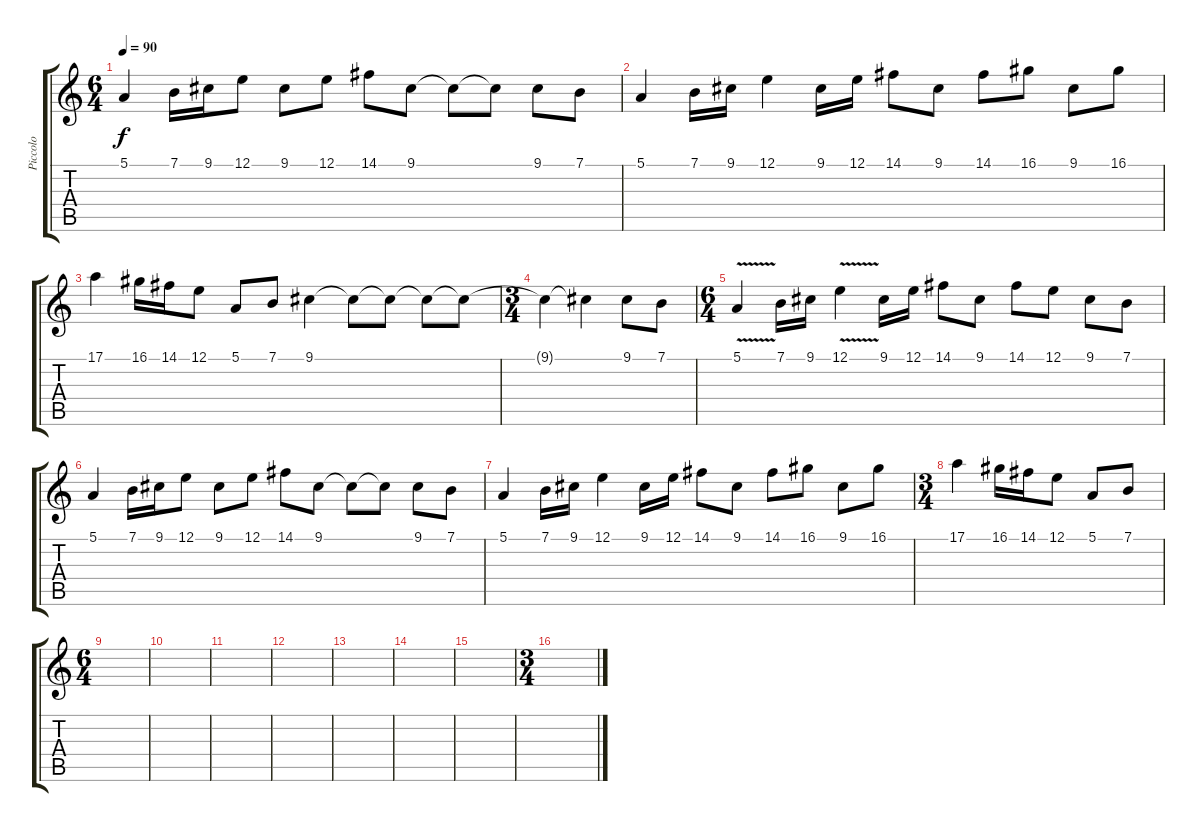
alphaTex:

\track ("Piccolo" "Piccolo") {instrument piccolo}
\staff {score tabs}
\tuning (E4 B3 G3 D3 A2 E2) {hide}
\ts (6 4)
\tempo 90
\clef g2
\ks c
5.1.4{dy f} 7.1.16 9.1.16 12.1.8 9.1.8 12.1.8 14.1.8 9.1.8 9.1{t}.8 9.1{t}.8 9.1.8 7.1.8 |
5.1.4 7.1.16 9.1.16 12.1.4 9.1.16 12.1.16 14.1.8 9.1.8 14.1.8 16.1.8 9.1.8 16.1.8 |
17.1.4 16.1.16 14.1.16 12.1.8 5.1.8 7.1.8 9.1.4 9.1{t}.8 9.1{t}.8 9.1{t}.8 9.1{t}.8 |
\ts (3 4)
9.1{t}.4 9.1{t}.4 9.1.8 7.1.8 |
\ts (6 4)
5.1{v}.4{volume 13} 7.1.16 9.1.16 12.1{v}.4 9.1.16 12.1.16 14.1.8 9.1.8 14.1.8 12.1.8 9.1.8 7.1.8 |
5.1.4 7.1.16 9.1.16 12.1.8 9.1.8 12.1.8 14.1.8 9.1.8 9.1{t}.8 9.1{t}.8 9.1.8 7.1.8 |
5.1.4 7.1.16 9.1.16 12.1.4 9.1.16 12.1.16 14.1.8 9.1.8 14.1.8 16.1.8 9.1.8 16.1.8 |
\ts (3 4)
17.1.4 16.1.16 14.1.16 12.1.8 5.1.8 7.1.8 |
\ts (6 4)
|
|
|
|
|
|
|
\ts (3 4)
